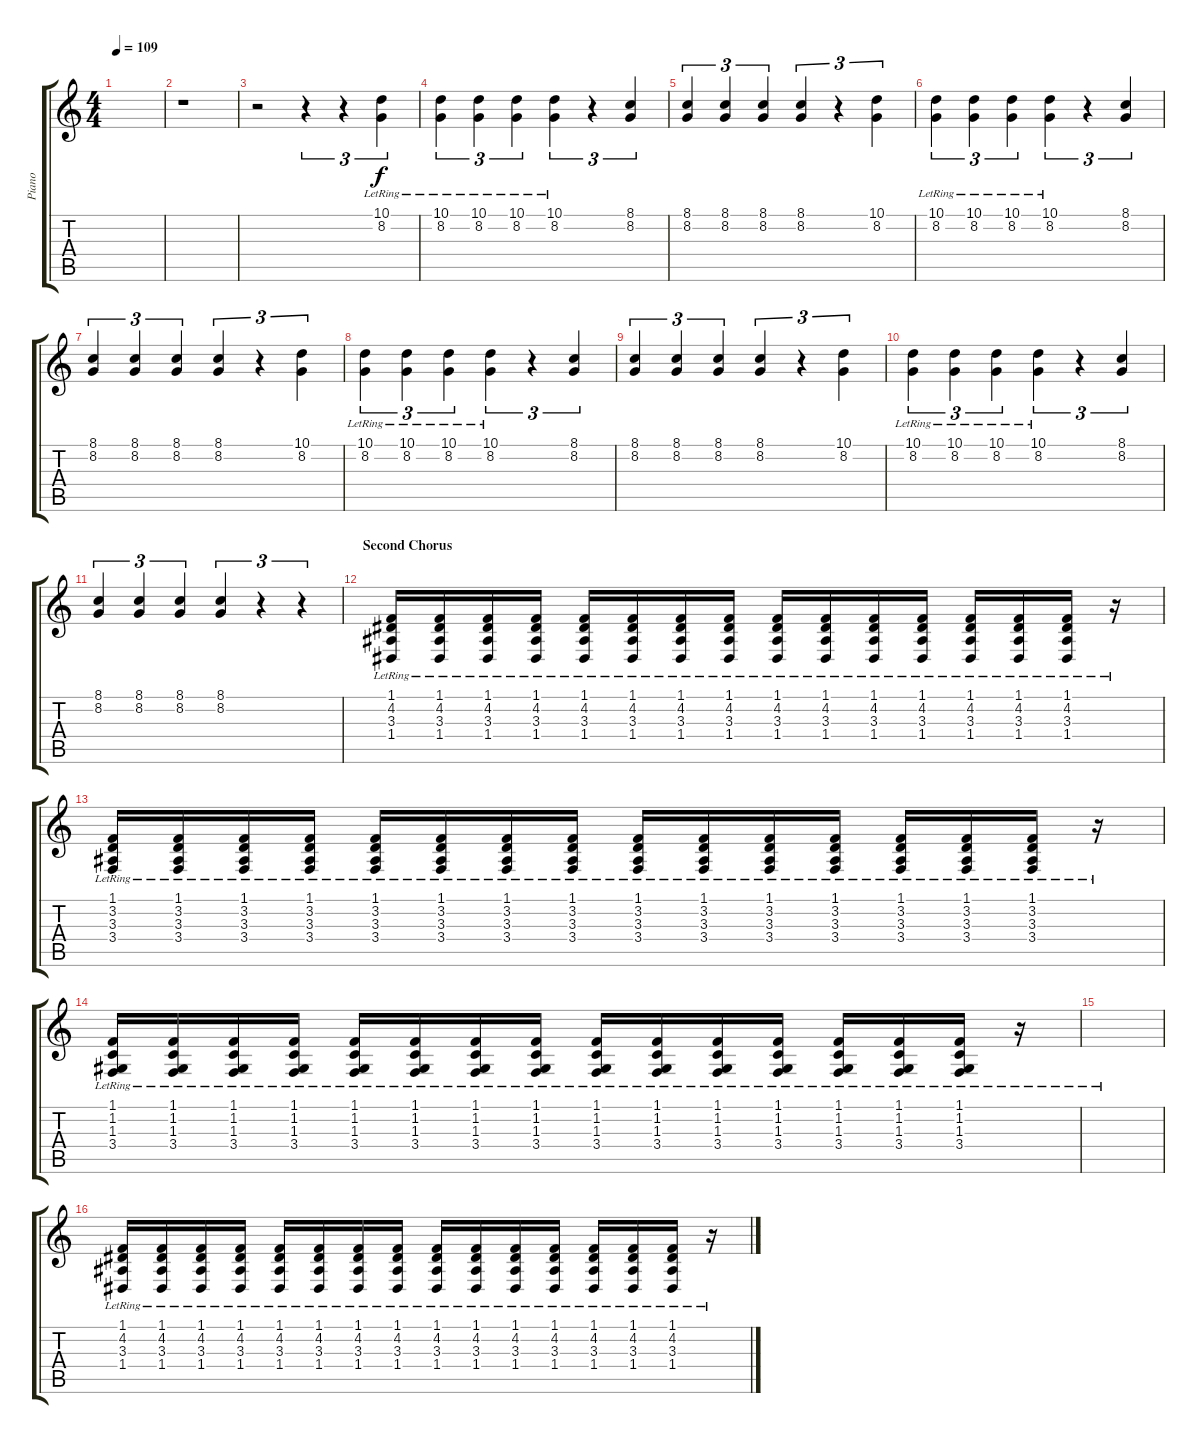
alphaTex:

\track ("Piano" "Piano") {instrument acousticgrandpiano}
\staff {score tabs}
\tuning (E4 B3 G3 D3 A2 E2) {hide}
\ts (4 4)
\tempo 109
\clef g2
\ks c
|
r.1 |
r.2 r.4{tu (3 2)} r.4{tu (3 2)} (10.1{lr} 8.2{lr}).4{tu (3 2) volume 9 instrument acousticgrandpiano} |
(10.1{lr} 8.2).4{tu (3 2)} (10.1{lr} 8.2).4{tu (3 2)} (10.1{lr} 8.2).4{tu (3 2)} (10.1{lr} 8.2).4{tu (3 2)} r.4{tu (3 2)} (8.1 8.2).4{tu (3 2)} |
(8.1 8.2).4{tu (3 2)} (8.1 8.2).4{tu (3 2)} (8.1 8.2).4{tu (3 2)} (8.1 8.2).4{tu (3 2)} r.4{tu (3 2)} (10.1 8.2).4{tu (3 2)} |
(10.1{lr} 8.2).4{tu (3 2)} (10.1{lr} 8.2).4{tu (3 2)} (10.1{lr} 8.2).4{tu (3 2)} (10.1{lr} 8.2).4{tu (3 2)} r.4{tu (3 2)} (8.1 8.2).4{tu (3 2)} |
(8.1 8.2).4{tu (3 2)} (8.1 8.2).4{tu (3 2)} (8.1 8.2).4{tu (3 2)} (8.1 8.2).4{tu (3 2)} r.4{tu (3 2)} (10.1 8.2).4{tu (3 2)} |
(10.1{lr} 8.2).4{tu (3 2)} (10.1{lr} 8.2).4{tu (3 2)} (10.1{lr} 8.2).4{tu (3 2)} (10.1{lr} 8.2).4{tu (3 2)} r.4{tu (3 2)} (8.1 8.2).4{tu (3 2)} |
(8.1 8.2).4{tu (3 2)} (8.1 8.2).4{tu (3 2)} (8.1 8.2).4{tu (3 2)} (8.1 8.2).4{tu (3 2)} r.4{tu (3 2)} (10.1 8.2).4{tu (3 2)} |
(10.1{lr} 8.2).4{tu (3 2)} (10.1{lr} 8.2).4{tu (3 2)} (10.1{lr} 8.2).4{tu (3 2)} (10.1{lr} 8.2).4{tu (3 2)} r.4{tu (3 2)} (8.1 8.2).4{tu (3 2)} |
(8.1 8.2).4{tu (3 2)} (8.1 8.2).4{tu (3 2)} (8.1 8.2).4{tu (3 2)} (8.1 8.2).4{tu (3 2)} r.4{tu (3 2)} r.4{tu (3 2)} |
\section ("" "Second Chorus")
(1.1{lr} 4.2{lr} 3.3{lr} 1.4{lr}).16{volume 6 instrument pad3polysynth} (1.1{lr} 4.2{lr} 3.3{lr} 1.4{lr}).16 (1.1{lr} 4.2{lr} 3.3{lr} 1.4{lr}).16 (1.1{lr} 4.2{lr} 3.3{lr} 1.4{lr}).16 (1.1{lr} 4.2{lr} 3.3{lr} 1.4{lr}).16 (1.1{lr} 4.2{lr} 3.3{lr} 1.4{lr}).16 (1.1{lr} 4.2{lr} 3.3{lr} 1.4{lr}).16 (1.1{lr} 4.2{lr} 3.3{lr} 1.4{lr}).16 (1.1{lr} 4.2{lr} 3.3{lr} 1.4{lr}).16 (1.1{lr} 4.2{lr} 3.3{lr} 1.4{lr}).16 (1.1{lr} 4.2{lr} 3.3{lr} 1.4{lr}).16 (1.1{lr} 4.2{lr} 3.3{lr} 1.4{lr}).16 (1.1{lr} 4.2{lr} 3.3{lr} 1.4{lr}).16 (1.1{lr} 4.2{lr} 3.3{lr} 1.4{lr}).16 (1.1{lr} 4.2{lr} 3.3{lr} 1.4{lr}).16 r.16{volume 8} |
(1.1{lr} 3.2{lr} 3.3{lr} 3.4{lr}).16{volume 4 instrument pad3polysynth} (1.1{lr} 3.2{lr} 3.3{lr} 3.4{lr}).16 (1.1{lr} 3.2{lr} 3.3{lr} 3.4{lr}).16 (1.1{lr} 3.2{lr} 3.3{lr} 3.4{lr}).16 (1.1{lr} 3.2{lr} 3.3{lr} 3.4{lr}).16 (1.1{lr} 3.2{lr} 3.3{lr} 3.4{lr}).16 (1.1{lr} 3.2{lr} 3.3{lr} 3.4{lr}).16 (1.1{lr} 3.2{lr} 3.3{lr} 3.4{lr}).16 (1.1{lr} 3.2{lr} 3.3{lr} 3.4{lr}).16 (1.1{lr} 3.2{lr} 3.3{lr} 3.4{lr}).16 (1.1{lr} 3.2{lr} 3.3{lr} 3.4{lr}).16 (1.1{lr} 3.2{lr} 3.3{lr} 3.4{lr}).16 (1.1{lr} 3.2{lr} 3.3{lr} 3.4{lr}).16 (1.1{lr} 3.2{lr} 3.3{lr} 3.4{lr}).16 (1.1{lr} 3.2{lr} 3.3{lr} 3.4{lr}).16 r.16{volume 8} |
(1.1{lr} 1.2{lr} 1.3{lr} 3.4{lr}).16{volume 4 instrument pad3polysynth} (1.1{lr} 1.2{lr} 1.3{lr} 3.4{lr}).16 (1.1{lr} 1.2{lr} 1.3{lr} 3.4{lr}).16 (1.1{lr} 1.2{lr} 1.3{lr} 3.4{lr}).16 (1.1{lr} 1.2{lr} 1.3{lr} 3.4{lr}).16 (1.1{lr} 1.2{lr} 1.3{lr} 3.4{lr}).16 (1.1{lr} 1.2{lr} 1.3{lr} 3.4{lr}).16 (1.1{lr} 1.2{lr} 1.3{lr} 3.4{lr}).16 (1.1{lr} 1.2{lr} 1.3{lr} 3.4{lr}).16 (1.1{lr} 1.2{lr} 1.3{lr} 3.4{lr}).16 (1.1{lr} 1.2{lr} 1.3{lr} 3.4{lr}).16 (1.1{lr} 1.2{lr} 1.3{lr} 3.4{lr}).16 (1.1{lr} 1.2{lr} 1.3{lr} 3.4{lr}).16 (1.1{lr} 1.2{lr} 1.3{lr} 3.4{lr}).16 (1.1{lr} 1.2{lr} 1.3{lr} 3.4{lr}).16 r.16{volume 8} |
|
(1.1{lr} 4.2{lr} 3.3{lr} 1.4{lr}).16{volume 6 instrument pad3polysynth} (1.1{lr} 4.2{lr} 3.3{lr} 1.4{lr}).16 (1.1{lr} 4.2{lr} 3.3{lr} 1.4{lr}).16 (1.1{lr} 4.2{lr} 3.3{lr} 1.4{lr}).16 (1.1{lr} 4.2{lr} 3.3{lr} 1.4{lr}).16 (1.1{lr} 4.2{lr} 3.3{lr} 1.4{lr}).16 (1.1{lr} 4.2{lr} 3.3{lr} 1.4{lr}).16 (1.1{lr} 4.2{lr} 3.3{lr} 1.4{lr}).16 (1.1{lr} 4.2{lr} 3.3{lr} 1.4{lr}).16 (1.1{lr} 4.2{lr} 3.3{lr} 1.4{lr}).16 (1.1{lr} 4.2{lr} 3.3{lr} 1.4{lr}).16 (1.1{lr} 4.2{lr} 3.3{lr} 1.4{lr}).16 (1.1{lr} 4.2{lr} 3.3{lr} 1.4{lr}).16 (1.1{lr} 4.2{lr} 3.3{lr} 1.4{lr}).16 (1.1{lr} 4.2{lr} 3.3{lr} 1.4{lr}).16 r.16{volume 8}
